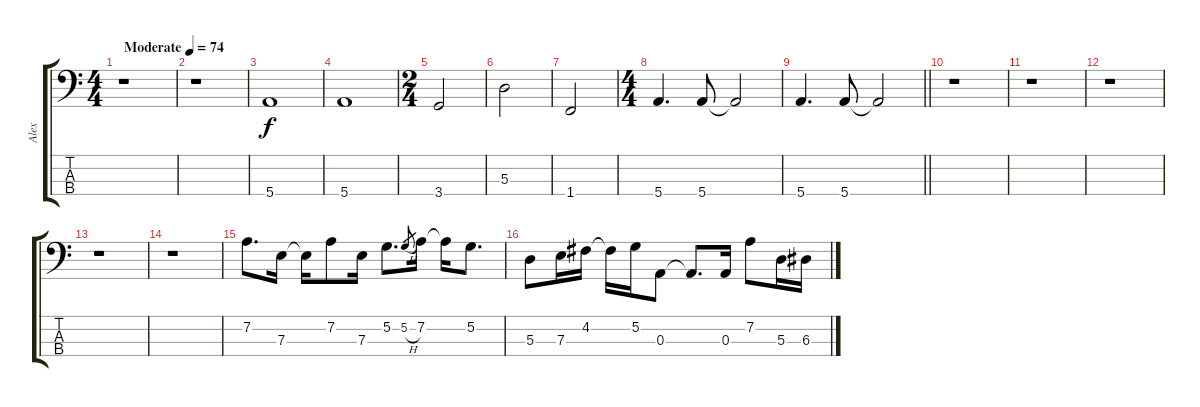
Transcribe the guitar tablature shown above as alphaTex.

\track ("Alex" "Alex") {instrument electricbassfinger}
\staff {score tabs}
\tuning (G2 D2 A1 E1) {hide}
\ts (4 4)
\tempo (74 "Moderate")
\clef f4
\ks c
r.1{dy f instrument electricbassfinger} |
r.1 |
5.4.1{instrument synthbass2} |
5.4.1 |
\ts (2 4)
3.4.2 |
5.3.2 |
1.4.2 |
\ts (4 4)
5.4.4{d} 5.4.8 5.4{t}.2 |
\barLineRight lightlight
5.4.4{d} 5.4.8 5.4{t}.2 |
r.1 |
r.1 |
r.1 |
r.1 |
r.1 |
7.2.8{d instrument electricbassfinger} 7.3.16 7.3{t}.16 7.2.8 7.3.16 5.2.8{d} 5.2{h}.8{gr} 7.2.16 7.2{t}.16 5.2.8{d} |
5.3.8 7.3.16 4.2.16 4.2{t}.16 5.2.16 0.3.8 0.3{t}.8{d} 0.3.16 7.2.8 5.3.16 6.3.16
